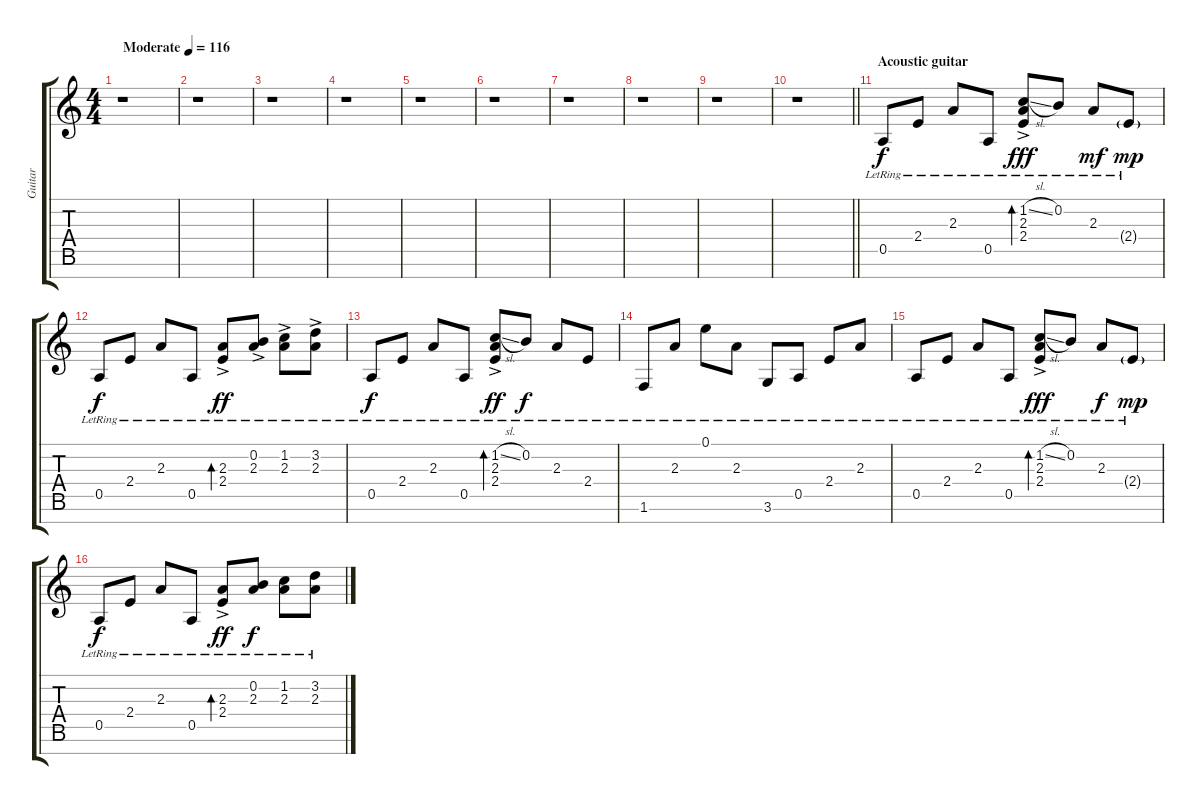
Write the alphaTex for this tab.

\track ("Guitar" "Guitar") {instrument acousticguitarnylon}
\staff {score tabs}
\tuning (E4 B3 G3 D3 A2 E2 B1) {hide}
\ts (4 4)
\tempo (116 "Moderate")
\clef g2
\ks c
r.1{dy f instrument acousticguitarnylon} |
r.1 |
r.1 |
r.1 |
r.1 |
r.1 |
r.1 |
r.1 |
r.1 |
\barLineRight lightlight
r.1 |
\section ("" "Acoustic guitar")
0.5{lr}.8 2.4{lr}.8 2.3{lr}.8 0.5{lr}.8 (1.2{sl ac lr} 2.3{ac lr} 2.4{ac lr}).8{bd 240 dy fff} 0.2{lr}.8 2.3{lr}.8{dy mf} 2.4{g lr}.8{dy mp} |
0.5{lr}.8{dy f} 2.4{lr}.8 2.3{lr}.8 0.5{lr}.8 (2.3{ac lr} 2.4{ac lr}).8{bd 240 dy ff} (0.2{ac lr} 2.3{lr}).8 (1.2{ac lr} 2.3{lr}).8 (3.2{ac lr} 2.3{lr}).8 |
0.5{lr}.8{dy f} 2.4{lr}.8 2.3{lr}.8 0.5{lr}.8 (1.2{sl ac lr} 2.3{ac lr} 2.4{ac lr}).8{bd 240 dy ff} 0.2{lr}.8{dy f} 2.3{lr}.8 2.4{lr}.8 |
1.6{lr}.8 2.3{lr}.8 0.1{lr}.8 2.3{lr}.8 3.6{lr}.8 0.5{lr}.8 2.4{lr}.8 2.3{lr}.8 |
0.5{lr}.8 2.4{lr}.8 2.3{lr}.8 0.5{lr}.8 (1.2{sl ac lr} 2.3{ac lr} 2.4{ac lr}).8{bd 240 dy fff} 0.2{lr}.8 2.3{lr}.8{dy f} 2.4{g lr}.8{dy mp} |
0.5{lr}.8{dy f} 2.4{lr}.8 2.3{lr}.8 0.5{lr}.8 (2.3{ac lr} 2.4{ac lr}).8{bd 240 dy ff} (0.2{lr} 2.3{lr}).8{dy f} (1.2{lr} 2.3{lr}).8 (3.2{lr} 2.3{lr}).8
